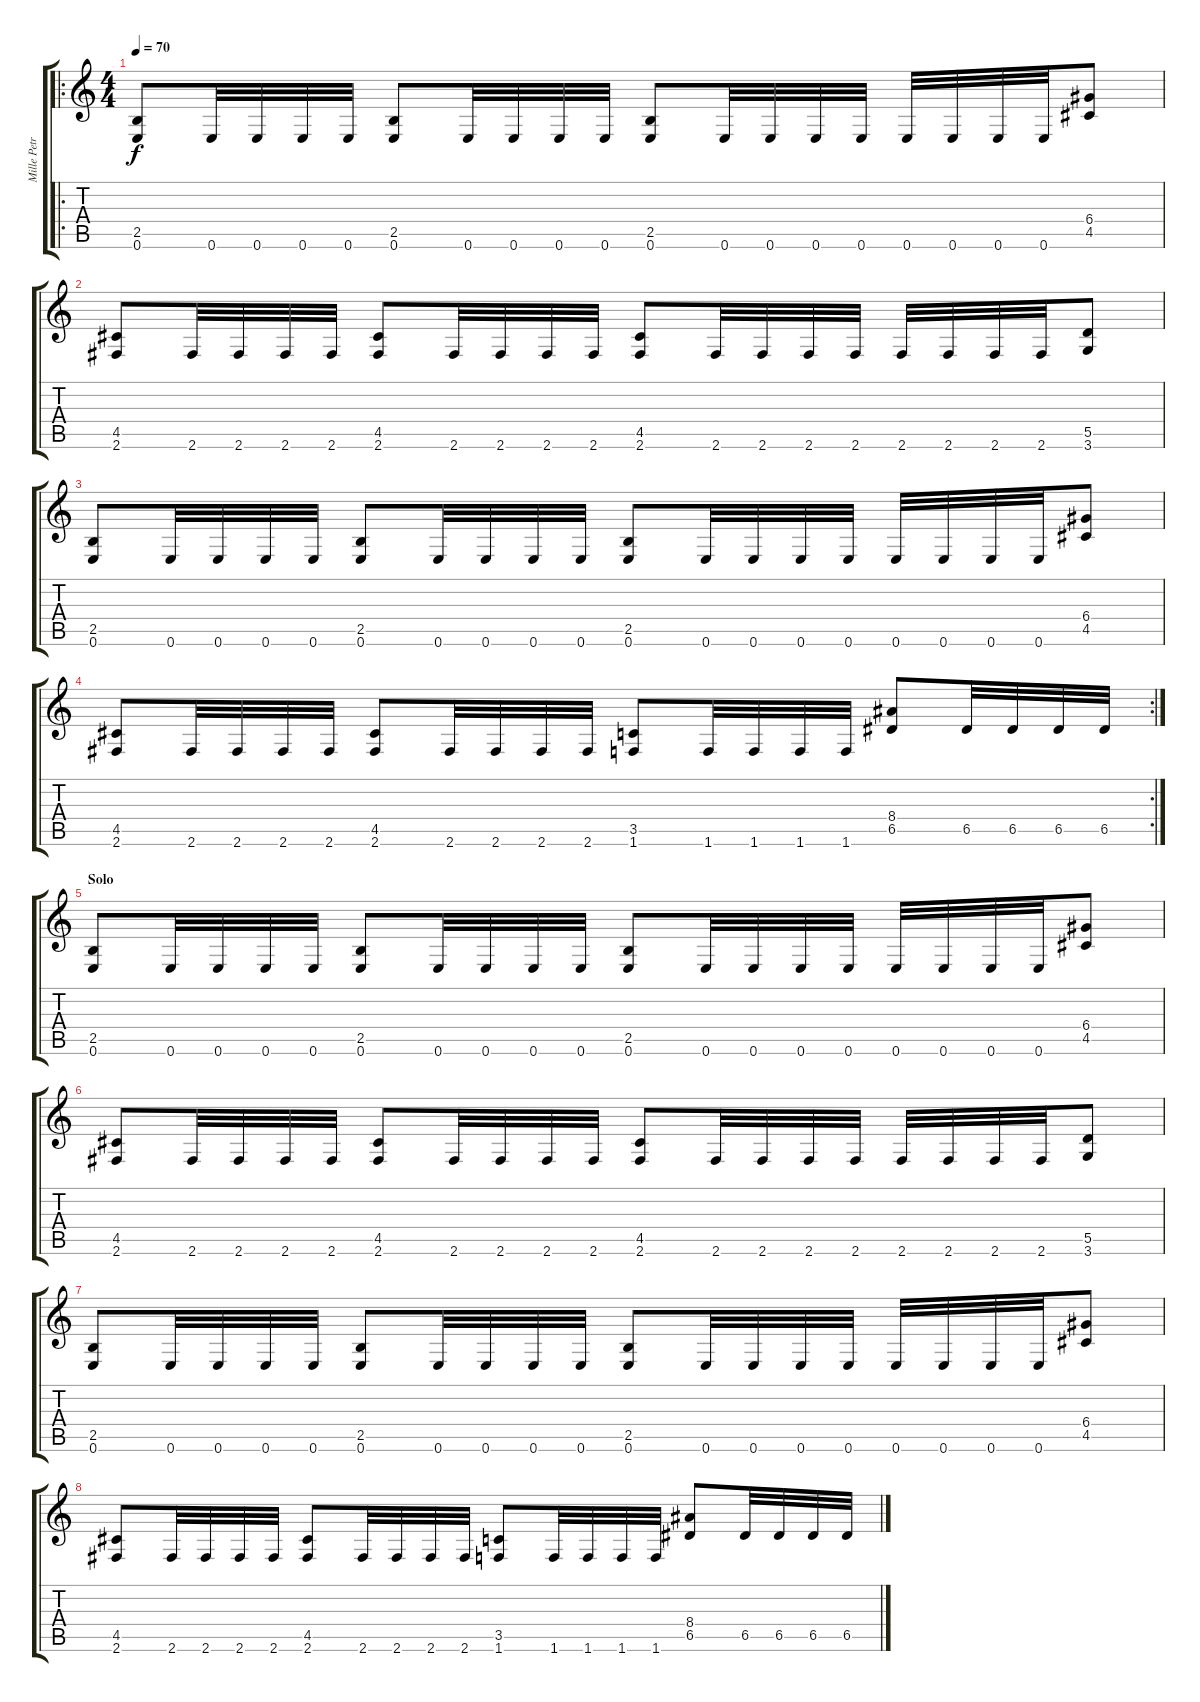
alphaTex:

\track ("Mille Petrozza" "Mille Petr") {instrument distortionguitar}
\staff {score tabs}
\tuning (E4 B3 G3 D3 A2 E2) {hide}
\ro
\ts (4 4)
\tempo 70
\clef g2
\ks c
(2.5 0.6).8{dy f} 0.6.32 0.6.32 0.6.32 0.6.32 (2.5 0.6).8 0.6.32 0.6.32 0.6.32 0.6.32 (2.5 0.6).8 0.6.32 0.6.32 0.6.32 0.6.32 0.6.32 0.6.32 0.6.32 0.6.32 (6.4 4.5).8 |
(4.5 2.6).8 2.6.32 2.6.32 2.6.32 2.6.32 (4.5 2.6).8 2.6.32 2.6.32 2.6.32 2.6.32 (4.5 2.6).8 2.6.32 2.6.32 2.6.32 2.6.32 2.6.32 2.6.32 2.6.32 2.6.32 (5.5 3.6).8 |
(2.5 0.6).8 0.6.32 0.6.32 0.6.32 0.6.32 (2.5 0.6).8 0.6.32 0.6.32 0.6.32 0.6.32 (2.5 0.6).8 0.6.32 0.6.32 0.6.32 0.6.32 0.6.32 0.6.32 0.6.32 0.6.32 (6.4 4.5).8 |
\rc 2
(4.5 2.6).8 2.6.32 2.6.32 2.6.32 2.6.32 (4.5 2.6).8 2.6.32 2.6.32 2.6.32 2.6.32 (3.5 1.6).8 1.6.32 1.6.32 1.6.32 1.6.32 (8.4 6.5).8 6.5.32 6.5.32 6.5.32 6.5.32 |
\section ("" "Solo")
(2.5 0.6).8 0.6.32 0.6.32 0.6.32 0.6.32 (2.5 0.6).8 0.6.32 0.6.32 0.6.32 0.6.32 (2.5 0.6).8 0.6.32 0.6.32 0.6.32 0.6.32 0.6.32 0.6.32 0.6.32 0.6.32 (6.4 4.5).8 |
(4.5 2.6).8 2.6.32 2.6.32 2.6.32 2.6.32 (4.5 2.6).8 2.6.32 2.6.32 2.6.32 2.6.32 (4.5 2.6).8 2.6.32 2.6.32 2.6.32 2.6.32 2.6.32 2.6.32 2.6.32 2.6.32 (5.5 3.6).8 |
(2.5 0.6).8 0.6.32 0.6.32 0.6.32 0.6.32 (2.5 0.6).8 0.6.32 0.6.32 0.6.32 0.6.32 (2.5 0.6).8 0.6.32 0.6.32 0.6.32 0.6.32 0.6.32 0.6.32 0.6.32 0.6.32 (6.4 4.5).8 |
(4.5 2.6).8 2.6.32 2.6.32 2.6.32 2.6.32 (4.5 2.6).8 2.6.32 2.6.32 2.6.32 2.6.32 (3.5 1.6).8 1.6.32 1.6.32 1.6.32 1.6.32 (8.4 6.5).8 6.5.32 6.5.32 6.5.32 6.5.32
